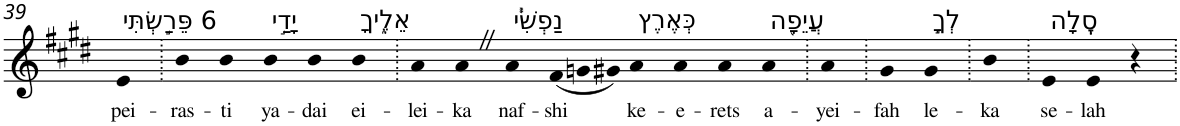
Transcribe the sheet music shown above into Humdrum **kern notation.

**kern	**text
*part1	*part1
*staff1	*staff1
*I"Piano	*
*I'Pno	*
!!LO:PB:g=z
*clefG2	*
*k[f#c#g#d#]	*
*E:	*
=39	=39
!LO:TX:a:t=6 פֵּרַ֣שְׂתִּי	!
!	!LO:LY:b
4e	pei-
=40.	=40.
!	!LO:LY:b
4b	-ras-
!	!LO:LY:b
4b	-ti
!LO:TX:a:t=יָדַ֣י	!
!	!LO:LY:b
4b	ya-
!	!LO:LY:b
4b	-dai
!LO:TX:a:t=אֵלֶ֑יךָ	!
!	!LO:LY:b
4b	ei-
=41.	=41.
!	!LO:LY:b
4a	-lei-
!	!LO:LY:b
4aZ	-ka
!LO:TX:a:t=נַפְשִׁ֓י	!
!	!LO:LY:b
4a	naf-
*Xtuplet	*
!	!LO:LY:b
(12f#	-shi
12gn	.
12g#X)	.
!LO:TX:a:t=כְּאֶרֶץ	!
!	!LO:LY:b
4a	ke-
!	!LO:LY:b
4a	-e-
!	!LO:LY:b
4a	-rets
!LO:TX:a:t=עֲיֵפָ֖ה	!
!	!LO:LY:b
4a	a-
=42.	=42.
!	!LO:LY:b
4a	-yei-
=43.	=43.
!	!LO:LY:b
4g#	-fah
!LO:TX:a:t=לְךָ֣	!
!	!LO:LY:b
4g#	le-
=44.	=44.
!	!LO:LY:b
4b	-ka
=45.	=45.
!LO:TX:a:t=סֶֽלָה	!
!	!LO:LY:b
4e	se-
!	!LO:LY:b
4e	-lah
4r	.
=.	=.
*-	*-
